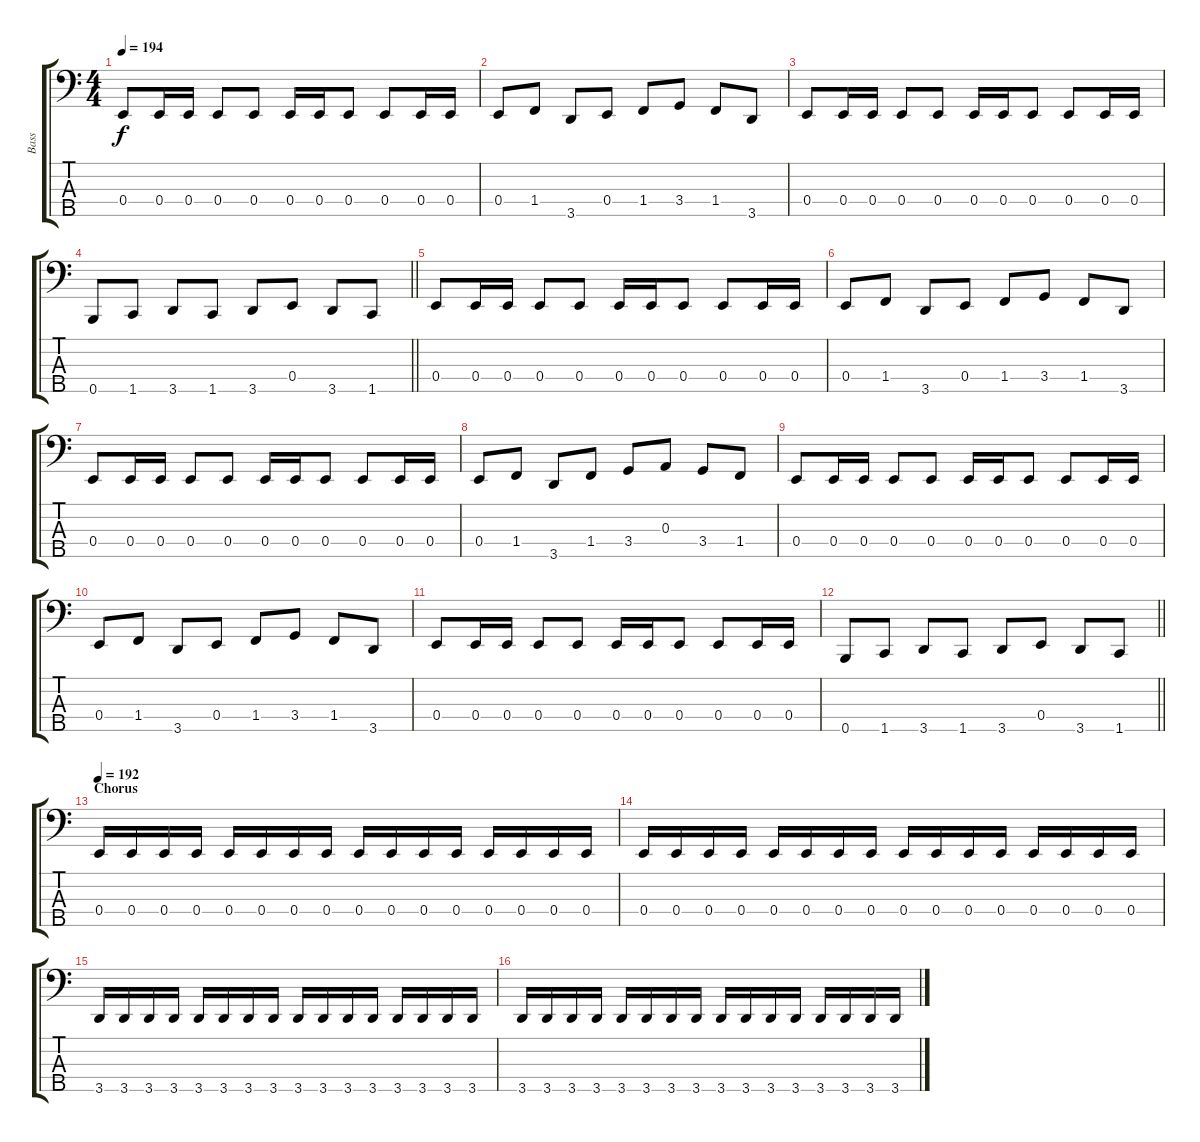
\track ("Bass" "Bass") {instrument electricbassfinger}
\staff {score tabs}
\tuning (G2 D2 A1 E1 B0) {hide}
\ts (4 4)
\tempo 194
\clef f4
\ks c
0.4.8{dy f} 0.4.16 0.4.16 0.4.8 0.4.8 0.4.16 0.4.16 0.4.8 0.4.8 0.4.16 0.4.16 |
0.4.8 1.4.8 3.5.8 0.4.8 1.4.8 3.4.8 1.4.8 3.5.8 |
0.4.8 0.4.16 0.4.16 0.4.8 0.4.8 0.4.16 0.4.16 0.4.8 0.4.8 0.4.16 0.4.16 |
\barLineRight lightlight
0.5.8 1.5.8 3.5.8 1.5.8 3.5.8 0.4.8 3.5.8 1.5.8 |
\section ("" "")
0.4.8 0.4.16 0.4.16 0.4.8 0.4.8 0.4.16 0.4.16 0.4.8 0.4.8 0.4.16 0.4.16 |
0.4.8 1.4.8 3.5.8 0.4.8 1.4.8 3.4.8 1.4.8 3.5.8 |
0.4.8 0.4.16 0.4.16 0.4.8 0.4.8 0.4.16 0.4.16 0.4.8 0.4.8 0.4.16 0.4.16 |
0.4.8 1.4.8 3.5.8 1.4.8 3.4.8 0.3.8 3.4.8 1.4.8 |
0.4.8 0.4.16 0.4.16 0.4.8 0.4.8 0.4.16 0.4.16 0.4.8 0.4.8 0.4.16 0.4.16 |
0.4.8 1.4.8 3.5.8 0.4.8 1.4.8 3.4.8 1.4.8 3.5.8 |
0.4.8 0.4.16 0.4.16 0.4.8 0.4.8 0.4.16 0.4.16 0.4.8 0.4.8 0.4.16 0.4.16 |
\barLineRight lightlight
0.5.8 1.5.8 3.5.8 1.5.8 3.5.8 0.4.8 3.5.8 1.5.8 |
\section ("" "Chorus")
\tempo 192
0.4.16 0.4.16 0.4.16 0.4.16 0.4.16 0.4.16 0.4.16 0.4.16 0.4.16 0.4.16 0.4.16 0.4.16 0.4.16 0.4.16 0.4.16 0.4.16 |
0.4.16 0.4.16 0.4.16 0.4.16 0.4.16 0.4.16 0.4.16 0.4.16 0.4.16 0.4.16 0.4.16 0.4.16 0.4.16 0.4.16 0.4.16 0.4.16 |
3.5.16 3.5.16 3.5.16 3.5.16 3.5.16 3.5.16 3.5.16 3.5.16 3.5.16 3.5.16 3.5.16 3.5.16 3.5.16 3.5.16 3.5.16 3.5.16 |
3.5.16 3.5.16 3.5.16 3.5.16 3.5.16 3.5.16 3.5.16 3.5.16 3.5.16 3.5.16 3.5.16 3.5.16 3.5.16 3.5.16 3.5.16 3.5.16
